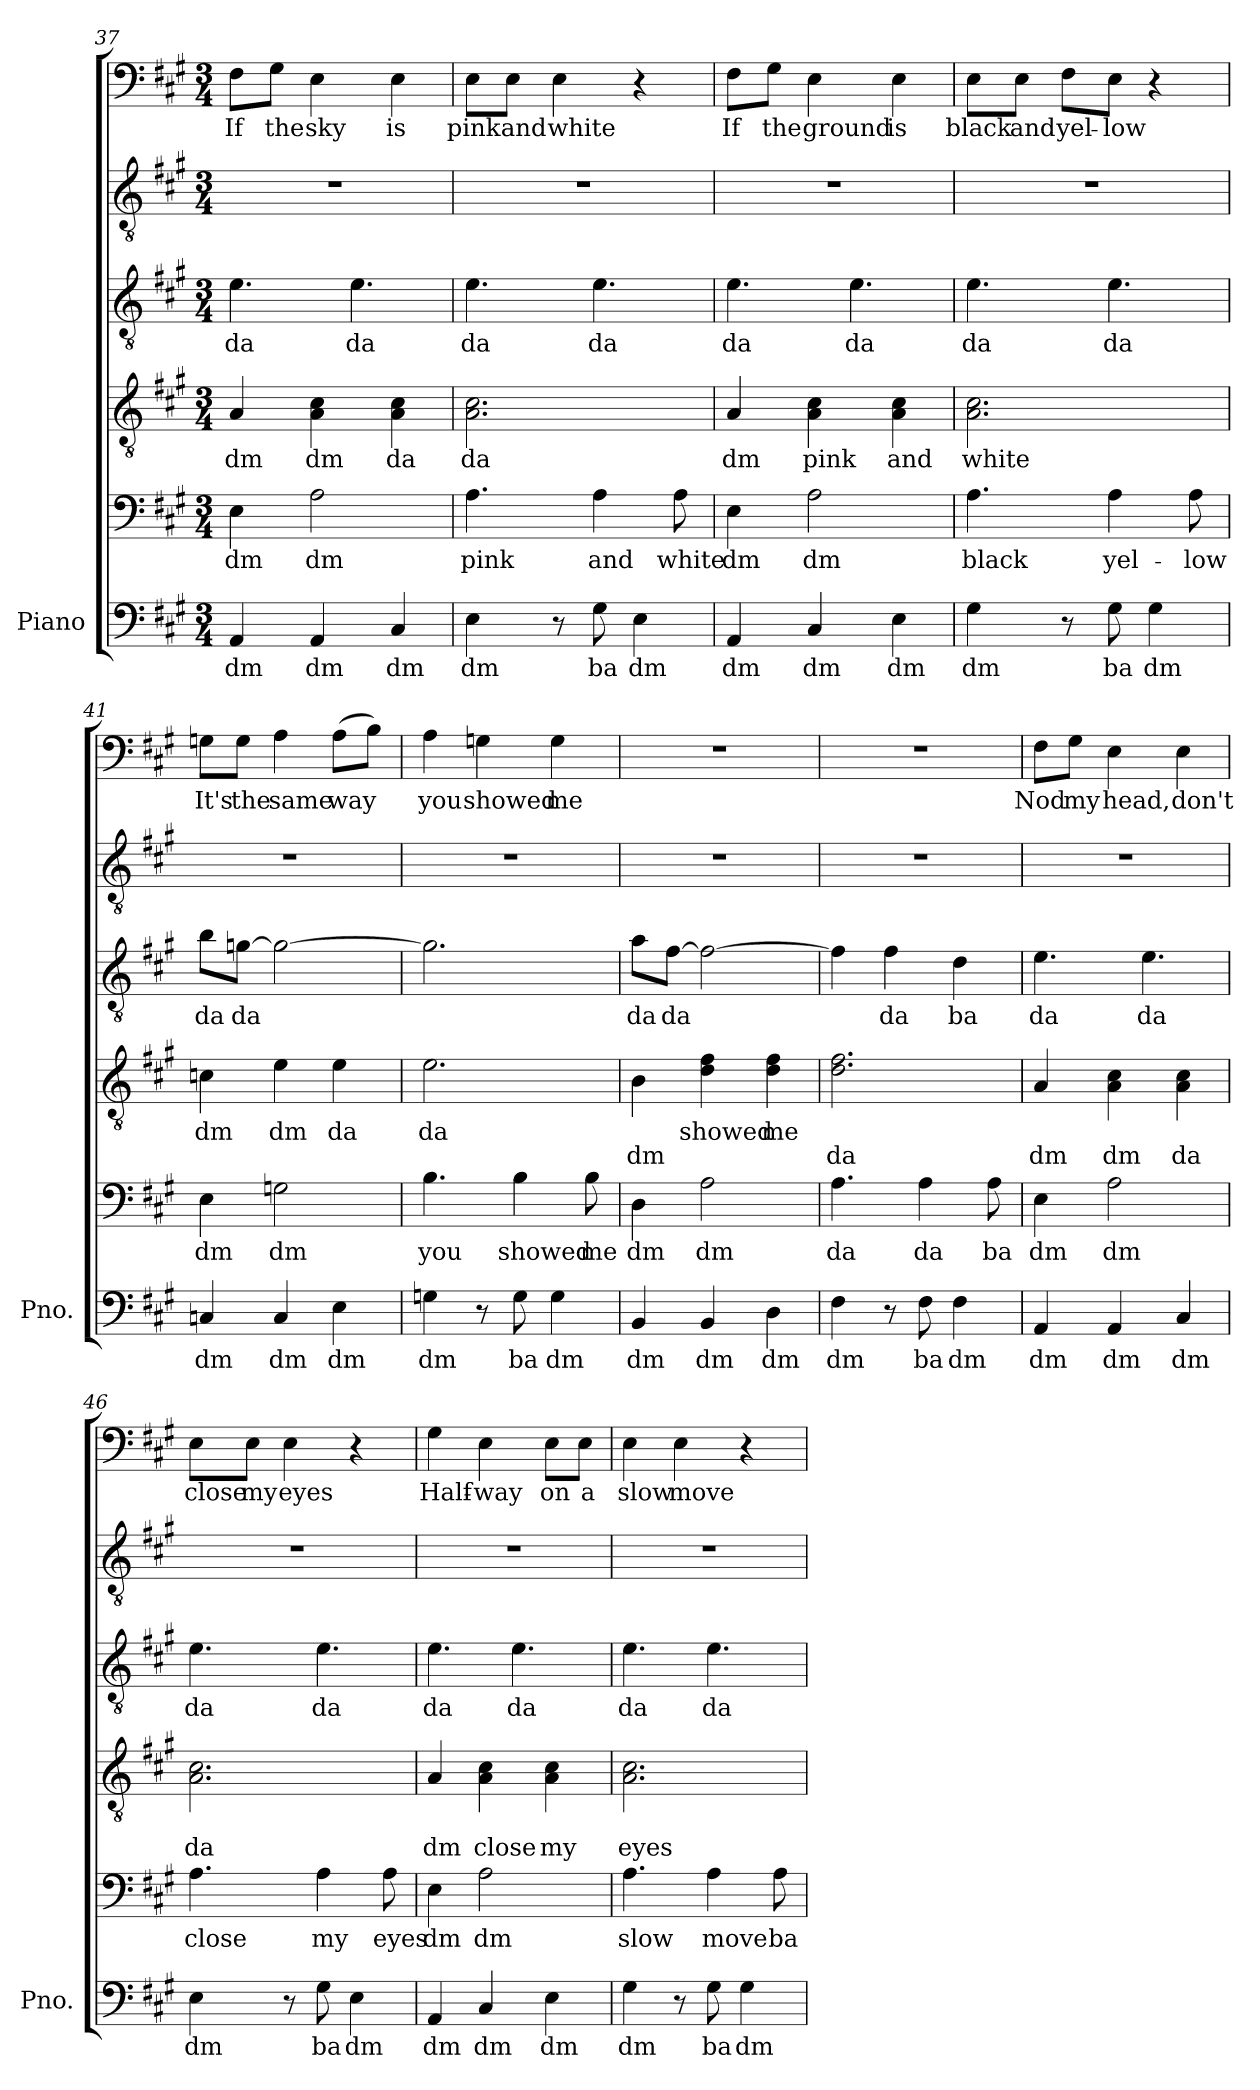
**kern	**text	**kern	**text	**kern	**text	**text	**kern	**text	**kern	**kern	**text
*part1	*part1	*part1	*part1	*part1	*part1	*part1	*part1	*part1	*part1	*part1	*part1
*staff6	*staff6	*staff5	*staff5	*staff4	*staff4	*staff4	*staff3	*staff3	*staff2	*staff1	*staff1
*I"Piano	*	*	*	*	*	*	*	*	*	*	*
*I'Pno.	*	*	*	*	*	*	*	*	*	*	*
*clefF4	*	*clefF4	*	*clefGv2	*	*	*clefGv2	*	*clefGv2	*clefF4	*
*k[f#c#g#]	*	*k[f#c#g#]	*	*k[f#c#g#]	*	*	*k[f#c#g#]	*	*k[f#c#g#]	*k[f#c#g#]	*
*M3/4	*	*M3/4	*	*M3/4	*	*	*M3/4	*	*M3/4	*M3/4	*
=37	=37	=37	=37	=37	=37	=37	=37	=37	=37	=37	=37
!	!LO:LY:b	!	!LO:LY:b	!	!LO:LY:b	!	!	!LO:LY:b	!	!	!LO:LY:b
4AA/	dm	4E\	dm	4A/	dm	.	4.e\	da	2.r	8F#\L	If
!	!	!	!	!	!	!	!	!	!	!	!LO:LY:b
.	.	.	.	.	.	.	.	.	.	8G#\J	the
!	!LO:LY:b	!	!LO:LY:b	!	!LO:LY:b	!	!	!	!	!	!LO:LY:b
4AA/	dm	2A\	dm	4A\ 4c#\	dm	.	.	.	.	4E\	sky
!	!	!	!	!	!	!	!	!LO:LY:b	!	!	!
.	.	.	.	.	.	.	4.e\	da	.	.	.
!	!LO:LY:b	!	!	!	!LO:LY:b	!	!	!	!	!	!LO:LY:b
4C#/	dm	.	.	4A\ 4c#\	da	.	.	.	.	4E\	is
=38	=38	=38	=38	=38	=38	=38	=38	=38	=38	=38	=38
!	!LO:LY:b	!	!LO:LY:b	!	!LO:LY:b	!	!	!LO:LY:b	!	!	!LO:LY:b
4E\	dm	4.A\	pink	2.A\ 2.c#\	da	.	4.e\	da	2.r	8E\L	pink
!	!	!	!	!	!	!	!	!	!	!	!LO:LY:b
.	.	.	.	.	.	.	.	.	.	8E\J	and
!	!	!	!	!	!	!	!	!	!	!	!LO:LY:b
8r	.	.	.	.	.	.	.	.	.	4E\	white
!	!LO:LY:b	!	!LO:LY:b	!	!	!	!	!LO:LY:b	!	!	!
8G#\	ba	4A\	and	.	.	.	4.e\	da	.	.	.
!	!LO:LY:b	!	!	!	!	!	!	!	!	!	!
4E\	dm	.	.	.	.	.	.	.	.	4r	.
!	!	!	!LO:LY:b	!	!	!	!	!	!	!	!
.	.	8A\	white	.	.	.	.	.	.	.	.
=39	=39	=39	=39	=39	=39	=39	=39	=39	=39	=39	=39
!	!LO:LY:b	!	!LO:LY:b	!	!LO:LY:b	!	!	!LO:LY:b	!	!	!LO:LY:b
4AA/	dm	4E\	dm	4A/	dm	.	4.e\	da	2.r	8F#\L	If
!	!	!	!	!	!	!	!	!	!	!	!LO:LY:b
.	.	.	.	.	.	.	.	.	.	8G#\J	the
!	!LO:LY:b	!	!LO:LY:b	!	!LO:LY:b	!	!	!	!	!	!LO:LY:b
4C#/	dm	2A\	dm	4A\ 4c#\	pink	.	.	.	.	4E\	ground
!	!	!	!	!	!	!	!	!LO:LY:b	!	!	!
.	.	.	.	.	.	.	4.e\	da	.	.	.
!	!LO:LY:b	!	!	!	!LO:LY:b	!	!	!	!	!	!LO:LY:b
4E\	dm	.	.	4A\ 4c#\	and	.	.	.	.	4E\	is
=40	=40	=40	=40	=40	=40	=40	=40	=40	=40	=40	=40
!	!LO:LY:b	!	!LO:LY:b	!	!LO:LY:b	!	!	!LO:LY:b	!	!	!LO:LY:b
4G#\	dm	4.A\	black	2.A\ 2.c#\	white	.	4.e\	da	2.r	8E\L	black
!	!	!	!	!	!	!	!	!	!	!	!LO:LY:b
.	.	.	.	.	.	.	.	.	.	8E\J	and
!	!	!	!	!	!	!	!	!	!	!	!LO:LY:b
8r	.	.	.	.	.	.	.	.	.	8F#\L	yel-
!	!LO:LY:b	!	!LO:LY:b	!	!	!	!	!LO:LY:b	!	!	!LO:LY:b
8G#\	ba	4A\	yel-	.	.	.	4.e\	da	.	8E\J	-low
!	!LO:LY:b	!	!	!	!	!	!	!	!	!	!
4G#\	dm	.	.	.	.	.	.	.	.	4r	.
!	!	!	!LO:LY:b	!	!	!	!	!	!	!	!
.	.	8A\	-low	.	.	.	.	.	.	.	.
!!LO:PB:g=z
=41	=41	=41	=41	=41	=41	=41	=41	=41	=41	=41	=41
!	!LO:LY:b	!	!LO:LY:b	!	!LO:LY:b	!	!	!LO:LY:b	!	!	!LO:LY:b
4Cn/	dm	4E\	dm	4cn\	dm	.	8b\L	da	2.r	8Gn\L	It's
!	!	!	!	!	!	!	!	!LO:LY:b	!	!	!LO:LY:b
.	.	.	.	.	.	.	[8gn\J	da	.	8G\J	the
!	!LO:LY:b	!	!LO:LY:b	!	!LO:LY:b	!	!	!	!	!	!LO:LY:b
4C/	dm	2Gn\	dm	4e\	dm	.	2g\_	.	.	4A\	same
!	!LO:LY:b	!	!	!	!LO:LY:b	!	!	!	!	!	!LO:LY:b
4E\	dm	.	.	4e\	da	.	.	.	.	(>8A\L	way
.	.	.	.	.	.	.	.	.	.	8B\J)	.
=42	=42	=42	=42	=42	=42	=42	=42	=42	=42	=42	=42
!	!LO:LY:b	!	!LO:LY:b	!	!LO:LY:b	!	!	!	!	!	!LO:LY:b
4Gn\	dm	4.B\	you	2.e\	da	.	2.g\]	.	2.r	4A\	you
!	!	!	!	!	!	!	!	!	!	!	!LO:LY:b
8r	.	.	.	.	.	.	.	.	.	4Gn\	showed
!	!LO:LY:b	!	!LO:LY:b	!	!	!	!	!	!	!	!
8G\	ba	4B\	showed	.	.	.	.	.	.	.	.
!	!LO:LY:b	!	!	!	!	!	!	!	!	!	!LO:LY:b
4G\	dm	.	.	.	.	.	.	.	.	4G\	me
!	!	!	!LO:LY:b	!	!	!	!	!	!	!	!
.	.	8B\	me	.	.	.	.	.	.	.	.
=43	=43	=43	=43	=43	=43	=43	=43	=43	=43	=43	=43
!	!LO:LY:b	!	!LO:LY:b	!	!	!LO:LY:b	!	!LO:LY:b	!	!	!
4BB/	dm	4D\	dm	4B\	.	dm	8a\L	da	2.r	2.r	.
!	!	!	!	!	!	!	!	!LO:LY:b	!	!	!
.	.	.	.	.	.	.	[8f#\J	da	.	.	.
!	!LO:LY:b	!	!LO:LY:b	!	!LO:LY:b	!	!	!	!	!	!
4BB/	dm	2A\	dm	4d\ 4f#\	showed	.	2f#\_	.	.	.	.
!	!LO:LY:b	!	!	!	!LO:LY:b	!	!	!	!	!	!
4D\	dm	.	.	4d\ 4f#\	me	.	.	.	.	.	.
=44	=44	=44	=44	=44	=44	=44	=44	=44	=44	=44	=44
!	!LO:LY:b	!	!LO:LY:b	!	!	!LO:LY:b	!	!	!	!	!
4F#\	dm	4.A\	da	2.d\ 2.f#\	.	da	4f#\]	.	2.r	2.r	.
!	!	!	!	!	!	!	!	!LO:LY:b	!	!	!
8r	.	.	.	.	.	.	4f#\	da	.	.	.
!	!LO:LY:b	!	!LO:LY:b	!	!	!	!	!	!	!	!
8F#\	ba	4A\	da	.	.	.	.	.	.	.	.
!	!LO:LY:b	!	!	!	!	!	!	!LO:LY:b	!	!	!
4F#\	dm	.	.	.	.	.	4d\	ba	.	.	.
!	!	!	!LO:LY:b	!	!	!	!	!	!	!	!
.	.	8A\	ba	.	.	.	.	.	.	.	.
=45	=45	=45	=45	=45	=45	=45	=45	=45	=45	=45	=45
!	!LO:LY:b	!	!LO:LY:b	!	!	!LO:LY:b	!	!LO:LY:b	!	!	!LO:LY:b
4AA/	dm	4E\	dm	4A/	.	dm	4.e\	da	2.r	8F#\L	Nod
!	!	!	!	!	!	!	!	!	!	!	!LO:LY:b
.	.	.	.	.	.	.	.	.	.	8G#\J	my
!	!LO:LY:b	!	!LO:LY:b	!	!	!LO:LY:b	!	!	!	!	!LO:LY:b
4AA/	dm	2A\	dm	4A\ 4c#\	.	dm	.	.	.	4E\	head,
!	!	!	!	!	!	!	!	!LO:LY:b	!	!	!
.	.	.	.	.	.	.	4.e\	da	.	.	.
!	!LO:LY:b	!	!	!	!	!LO:LY:b	!	!	!	!	!LO:LY:b
4C#/	dm	.	.	4A\ 4c#\	.	da	.	.	.	4E\	don't
!!LO:LB:g=z
=46	=46	=46	=46	=46	=46	=46	=46	=46	=46	=46	=46
!	!LO:LY:b	!	!LO:LY:b	!	!	!LO:LY:b	!	!LO:LY:b	!	!	!LO:LY:b
4E\	dm	4.A\	close	2.A\ 2.c#\	.	da	4.e\	da	2.r	8E\L	close
!	!	!	!	!	!	!	!	!	!	!	!LO:LY:b
.	.	.	.	.	.	.	.	.	.	8E\J	my
!	!	!	!	!	!	!	!	!	!	!	!LO:LY:b
8r	.	.	.	.	.	.	.	.	.	4E\	eyes
!	!LO:LY:b	!	!LO:LY:b	!	!	!	!	!LO:LY:b	!	!	!
8G#\	ba	4A\	my	.	.	.	4.e\	da	.	.	.
!	!LO:LY:b	!	!	!	!	!	!	!	!	!	!
4E\	dm	.	.	.	.	.	.	.	.	4r	.
!	!	!	!LO:LY:b	!	!	!	!	!	!	!	!
.	.	8A\	eyes	.	.	.	.	.	.	.	.
=47	=47	=47	=47	=47	=47	=47	=47	=47	=47	=47	=47
!	!LO:LY:b	!	!LO:LY:b	!	!	!LO:LY:b	!	!LO:LY:b	!	!	!LO:LY:b
4AA/	dm	4E\	dm	4A/	.	dm	4.e\	da	2.r	4G#\	Half-
!	!LO:LY:b	!	!LO:LY:b	!	!	!LO:LY:b	!	!	!	!	!LO:LY:b
4C#/	dm	2A\	dm	4A\ 4c#\	.	close	.	.	.	4E\	-way
!	!	!	!	!	!	!	!	!LO:LY:b	!	!	!
.	.	.	.	.	.	.	4.e\	da	.	.	.
!	!LO:LY:b	!	!	!	!	!LO:LY:b	!	!	!	!	!LO:LY:b
4E\	dm	.	.	4A\ 4c#\	.	my	.	.	.	8E\L	on
!	!	!	!	!	!	!	!	!	!	!	!LO:LY:b
.	.	.	.	.	.	.	.	.	.	8E\J	a
=48	=48	=48	=48	=48	=48	=48	=48	=48	=48	=48	=48
!	!LO:LY:b	!	!LO:LY:b	!	!	!LO:LY:b	!	!LO:LY:b	!	!	!LO:LY:b
4G#\	dm	4.A\	slow	2.A\ 2.c#\	.	eyes	4.e\	da	2.r	4E\	slow
!	!	!	!	!	!	!	!	!	!	!	!LO:LY:b
8r	.	.	.	.	.	.	.	.	.	4E\	move
!	!LO:LY:b	!	!LO:LY:b	!	!	!	!	!LO:LY:b	!	!	!
8G#\	ba	4A\	move	.	.	.	4.e\	da	.	.	.
!	!LO:LY:b	!	!	!	!	!	!	!	!	!	!
4G#\	dm	.	.	.	.	.	.	.	.	4r	.
!	!	!	!LO:LY:b	!	!	!	!	!	!	!	!
.	.	8A\	ba	.	.	.	.	.	.	.	.
=	=	=	=	=	=	=	=	=	=	=	=
*-	*-	*-	*-	*-	*-	*-	*-	*-	*-	*-	*-
